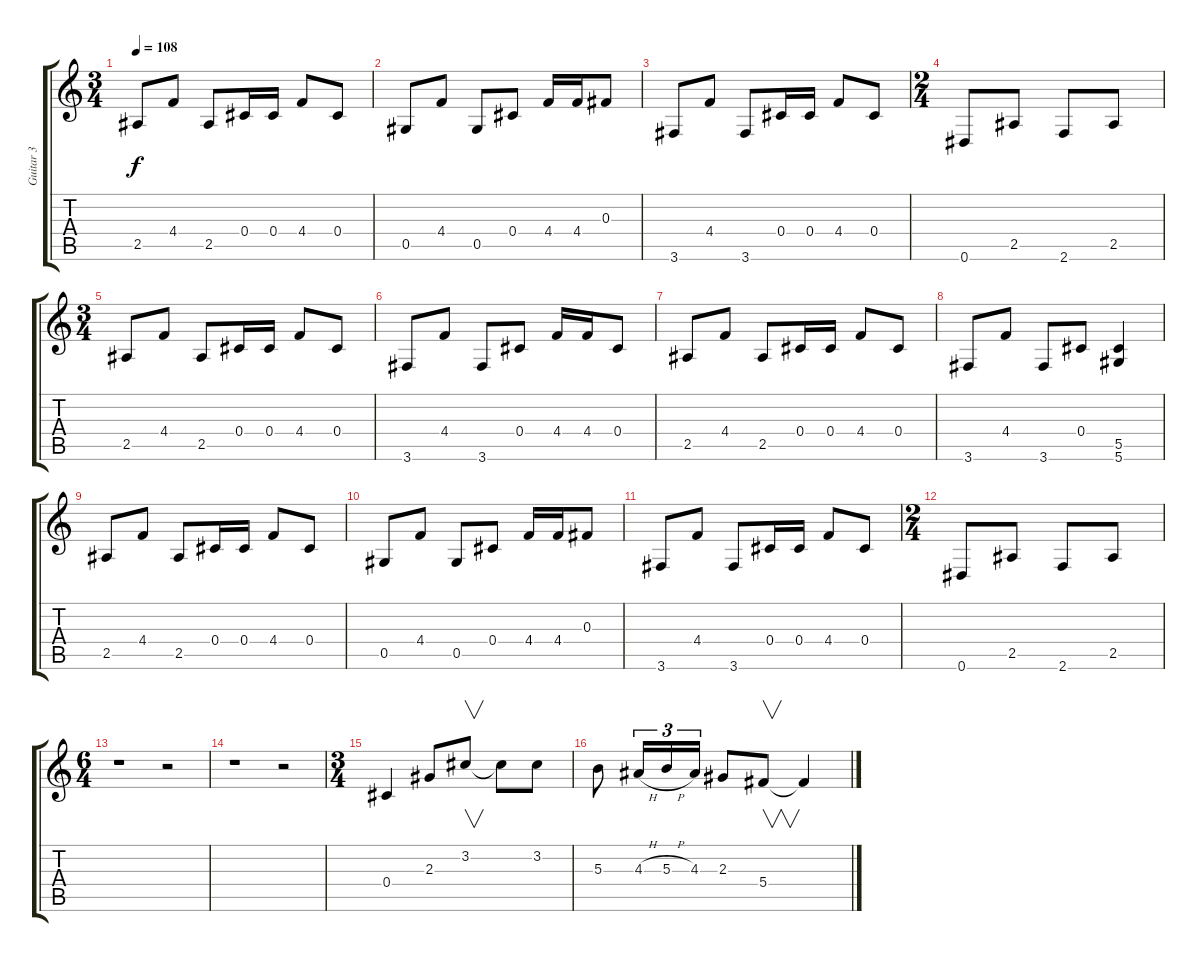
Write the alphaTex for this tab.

\track ("Guitar 3" "Guitar 3") {instrument electricguitarclean}
\staff {score tabs}
\tuning (Eb4 Bb3 Gb3 Db3 Ab2 Eb2) {hide}
\ts (3 4)
\tempo 108
\clef g2
\ks c
2.5.8{dy f} 4.4.8 2.5.8 0.4.16 0.4.16 4.4.8 0.4.8 |
0.5.8 4.4.8 0.5.8 0.4.8 4.4.16 4.4.16 0.3.8 |
3.6.8 4.4.8 3.6.8 0.4.16 0.4.16 4.4.8 0.4.8 |
\ts (2 4)
0.6.8 2.5.8 2.6.8 2.5.8 |
\ts (3 4)
2.5.8 4.4.8 2.5.8 0.4.16 0.4.16 4.4.8 0.4.8 |
3.6.8 4.4.8 3.6.8 0.4.8 4.4.16 4.4.16 0.4.8 |
2.5.8 4.4.8 2.5.8 0.4.16 0.4.16 4.4.8 0.4.8 |
3.6.8 4.4.8 3.6.8 0.4.8 (5.5 5.6).4 |
2.5.8 4.4.8 2.5.8 0.4.16 0.4.16 4.4.8 0.4.8 |
0.5.8 4.4.8 0.5.8 0.4.8 4.4.16 4.4.16 0.3.8 |
3.6.8 4.4.8 3.6.8 0.4.16 0.4.16 4.4.8 0.4.8 |
\ts (2 4)
0.6.8 2.5.8 2.6.8 2.5.8 |
\ts (6 4)
r.1 r.2 |
r.1 r.2 |
\ts (3 4)
0.4.4 2.3.8 3.2.8{v} 3.2{t}.8 3.2.8 |
5.3.8 4.3{h}.16{tu (3 2)} 5.3{h}.16{tu (3 2)} 4.3.16{tu (3 2)} 2.3.8 5.4.8{v} 5.4{t}.4
